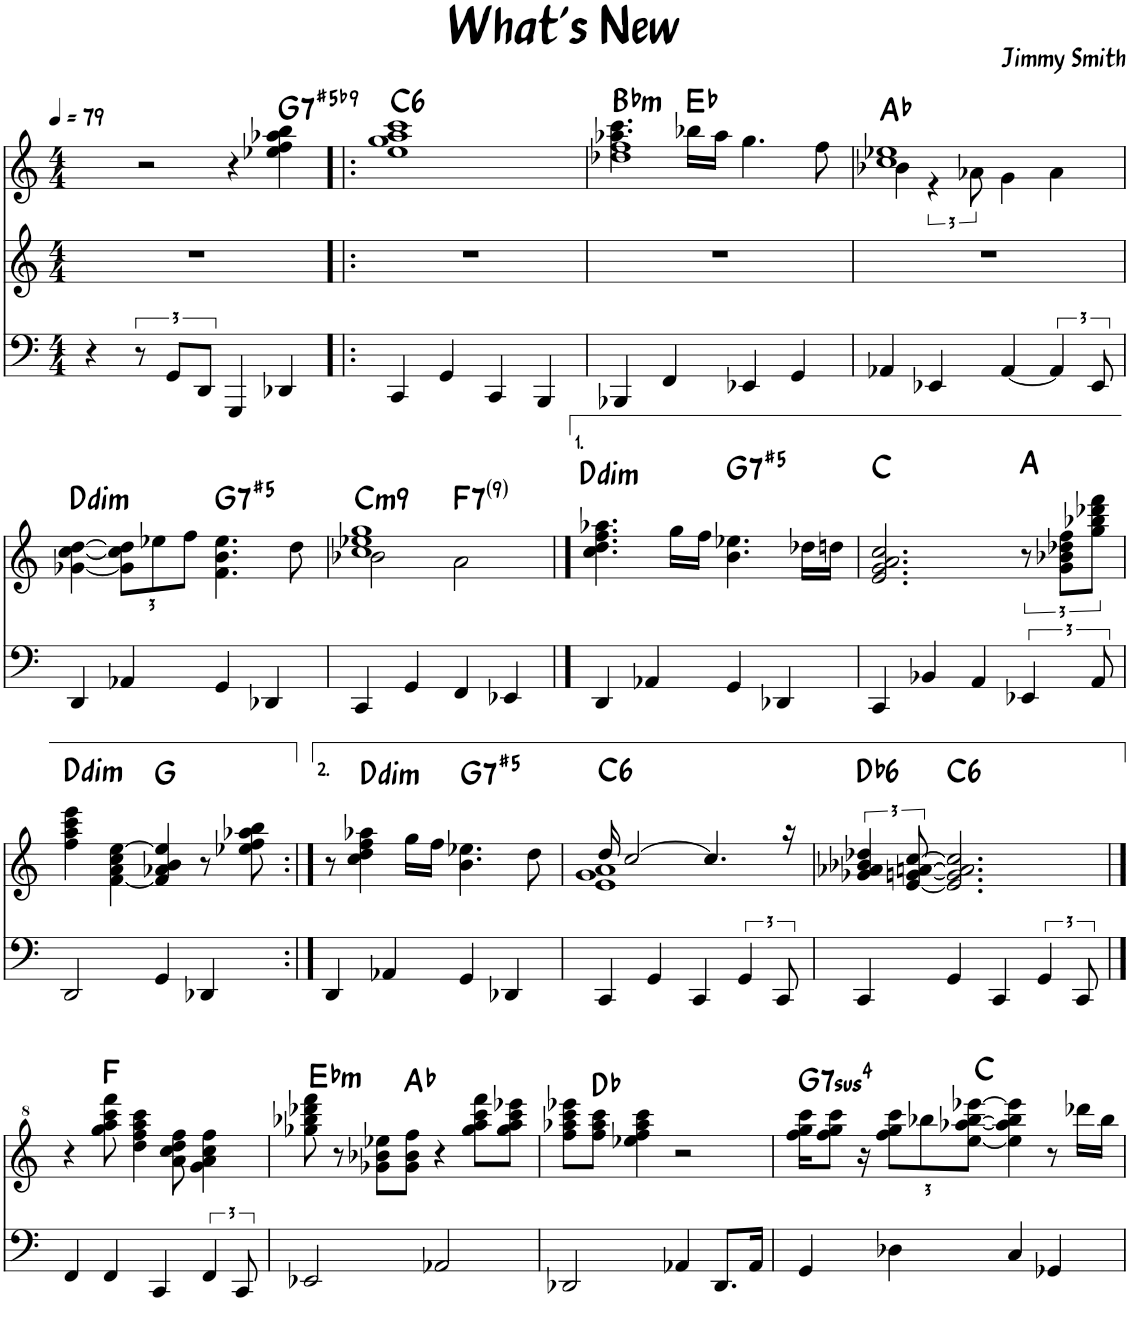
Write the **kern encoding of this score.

**kern	**kern	**harte	**kern	**harte
*part3	*part2	*part2	*part1	*part1
*staff3	*staff2	*	*staff1	*
*I"Fretless Electric Bass	*I"Piano	*	*I"Electronic Organ	*
*	*	*	*I'Elec Org	*
*clefF4	*clefG2	*	*clefG2	*
*k[]	*k[]	*	*k[]	*
*M4/4	*M4/4	*	*M4/4	*
*MM79	*MM79	*	*MM79	*
=1	=1	=1	=1	=1
4r	1r	.	2r	.
12r	.	.	.	.
12GG/L	.	.	.	.
12DD/J	.	.	.	.
4GGG/	.	.	4r	.
!	!	!	!	!LO:H:kt=7
4DD-X/	.	.	4ee-X\ 4ff\ 4aa-X\ 4bb\	G:(3,#5,b7,b9)
=2!|:	=2!|:	=2!|:	=2!|:	=2!|:
!	!	!	!	!LO:H:kt=6
4CC/	1r	.	1ee 1gg 1aa 1ccc	C:maj6
4GG/	.	.	.	.
4CC/	.	.	.	.
4BBB/	.	.	.	.
=3	=3	=3	=3	=3
*	*	*	*^	*
!	!	!	!	!	!LO:H:kt=m
4BBB-X/	1r	.	4.aa-X\ 4.ccc\	1dd-X 1ff	Bb:min
4FF/	.	.	.	.	.
.	.	.	16bb-X\LL	.	Eb:maj
.	.	.	16aa-\JJ	.	.
4EE-X/	.	.	4.gg\	.	.
4GG/	.	.	.	.	.
.	.	.	8ff\	.	.
=4	=4	=4	=4	=4	=4
4AA-X/	1r	.	1cc 1ee-X	4b-X\	Ab:maj
4EE-X/	.	.	.	6r	.
.	.	.	.	12a-X\	.
[4AA-/	.	.	.	4g\	.
6AA-/]	.	.	.	4a-\	.
12EE-/	.	.	.	.	.
*	*	*	*v	*v	*
!!LO:LB:g=z
=5	=5	=5	=5	=5
!	!	!	!	!LO:H:kt=dim
4DD/	1r	.	[4g-X\ [4cc\ [4dd\	D:dim
*	*	*	*Xbrackettup	*
4AA-X/	.	.	12g-\] 12cc\] 12dd\]L	.
.	.	.	12ee-X\	.
.	.	.	12ff\J	.
!	!	!	!	!LO:H:kt=7
4GG/	.	.	4.f\ 4.b\ 4.ee-\	G:(3,#5,b7)
4DD-X/	.	.	.	.
.	.	.	8dd\	.
=6	=6	=6	=6	=6
*	*	*	*^	*
!	!	!	!	!	!LO:H:kt=m9
4CC/	1r	.	1cc 1ee-X 1gg	2b-X\	C:min9
4GG/	.	.	.	.	.
!	!	!	!	!	!LO:H:kt=7
4FF/	.	.	.	2a\	F:7(9)
4EE-X/	.	.	.	.	.
*	*	*	*v	*v	*
==7	==7	==7	==7	==7
!	!	!	!	!LO:H:kt=dim
4DD/	1r	.	4.cc\ 4.dd\ 4.ff\ 4.aa-X\	D:dim
4AA-X/	.	.	.	.
.	.	.	16gg\LL	.
.	.	.	16ff\JJ	.
!	!	!	!	!LO:H:kt=7
4GG/	.	.	4.b\ 4.ee-X\	G:(3,#5,b7)
4DD-X/	.	.	.	.
.	.	.	16dd-X\LL	.
.	.	.	16ddn\JJ	.
=8	=8	=8	=8	=8
4CC/	1r	.	2.e/ 2.g/ 2.a/ 2.cc/	C:maj
4BB-X/	.	.	.	.
4AA/	.	.	.	.
*	*	*	*brackettup	*
6EE-X/	.	.	12r	A:maj
.	.	.	12g\ 12b-X\ 12dd-X\ 12ff\L	.
12AA/	.	.	12gg\ 12bb-X\ 12ddd-X\ 12fff\J	.
!!LO:LB:g=z
=9	=9	=9	=9	=9
!	!	!	!	!LO:H:kt=dim
2DD/	1r	.	4ff\ 4aa\ 4ccc\ 4eee\	D:dim
.	.	.	[4f\ 4a\ 4cc\ [4ee\	.
4GG/	.	.	4f/] 4a-X/ 4b/ 4ee/]	G:maj
4DD-X/	.	.	8r	.
.	.	.	8ee-X\ 8ff\ 8aa-X\ 8bb\	.
=10:|!	=10:|!	=10:|!	=10:|!	=10:|!
4DD/	1r	.	8r	.
!	!	!	!	!LO:H:kt=dim
.	.	.	4cc\ 4dd\ 4ff\ 4aa-X\	D:dim
4AA-X/	.	.	.	.
.	.	.	16gg\LL	.
.	.	.	16ff\JJ	.
!	!	!	!	!LO:H:kt=7
4GG/	.	.	4.b\ 4.ee-X\	G:(3,#5,b7)
4DD-X/	.	.	.	.
.	.	.	8dd\	.
=11	=11	=11	=11	=11
*	*	*	*^	*
!	!	!	!	!	!LO:H:kt=6
4CC/	1r	.	16dd/	1e 1g 1a	C:maj6
.	.	.	[2cc/	.	.
4GG/	.	.	.	.	.
4CC/	.	.	.	.	.
.	.	.	4.cc/]	.	.
6GG/	.	.	.	.	.
12CC/	.	.	.	.	.
.	.	.	16r	.	.
*	*	*	*v	*v	*
=12	=12	=12	=12	=12
!	!	!	!	!LO:H:kt=6
4CC/	1r	.	6g-X/ 6a-X/ 6b-X/ 6dd-X/	Db:maj6
.	.	.	[12e/ [12gn/ [12an/ [12cc/	.
!	!	!	!	!LO:H:kt=6
4GG/	.	.	2.e/] 2.g/] 2.a/] 2.cc/]	C:maj6
4CC/	.	.	.	.
6GG/	.	.	.	.
12CC/	.	.	.	.
!!LO:LB:g=z
==13	==13	==13	==13	==13
*	*clefG^2	*	*	*
4FF/	4r	.	1r	.
4FF/	8ggg\ 8aaa\ 8cccc\ 8ffff\	F:maj	.	.
.	4ddd\ 4fff\ 4aaa\ 4cccc\	.	.	.
4CC/	.	.	.	.
.	8aa\ 8ccc\ 8ddd\ 8fff\	.	.	.
6FF/	4gg\ 4aa\ 4ccc\ 4fff\	.	.	.
12CC/	.	.	.	.
=14	=14	=14	=14	=14
!	!	!LO:H:kt=m	!	!
2EE-X/	8ggg-X\ 8bbb-X\ 8dddd-X\ 8ffff\	Eb:min	1r	.
.	8r	.	.	.
.	8gg-X\ 8bb-X\ 8eee-X\L	.	.	.
.	8gg-\ 8bb-\ 8fff\J	Ab:maj	.	.
2AA-X/	4r	.	.	.
.	8ggg-\ 8aaa\ 8cccc\ 8ffff\L	.	.	.
.	8ggg-\ 8aaa\ 8cccc\ 8eeee-X\J	.	.	.
=15	=15	=15	=15	=15
2DD-X/	8fff\ 8aaa-X\ 8cccc\ 8eeee-X\L	Db:maj	1r	.
.	8fff\ 8aaa-\ 8cccc\J	.	.	.
.	4eee-X\ 4fff\ 4aaa-\ 4cccc\	.	.	.
4AA-X/	2r	.	.	.
8.DD-/L	.	.	.	.
16AA-/Jk	.	.	.	.
=16	=16	=16	=16	=16
!	!	!LO:H:kt=74	!	!
4GG/	16fff\ 16ggg\ 16cccc\KL	G:sus4(7)	1r	.
.	8fff\ 8ggg\ 8cccc\J	.	.	.
.	16r	.	.	.
*	*Xbrackettup	*	*	*
4D-X\	12fff\ 12ggg\ 12cccc\L	.	.	.
.	12bbb-X\	.	.	.
.	[12eee\ [12aaa-X\ [12bbb-\ [12eeee-X\J	C:maj	.	.
4C/	4eee\] 4aaa-\] 4bbb-\] 4eeee-\]	.	.	.
4GG-X/	8r	.	.	.
.	16dddd-X\LL	.	.	.
.	16bbb-\JJ	.	.	.
=	=	=	=	=
*-	*-	*-	*-	*-
